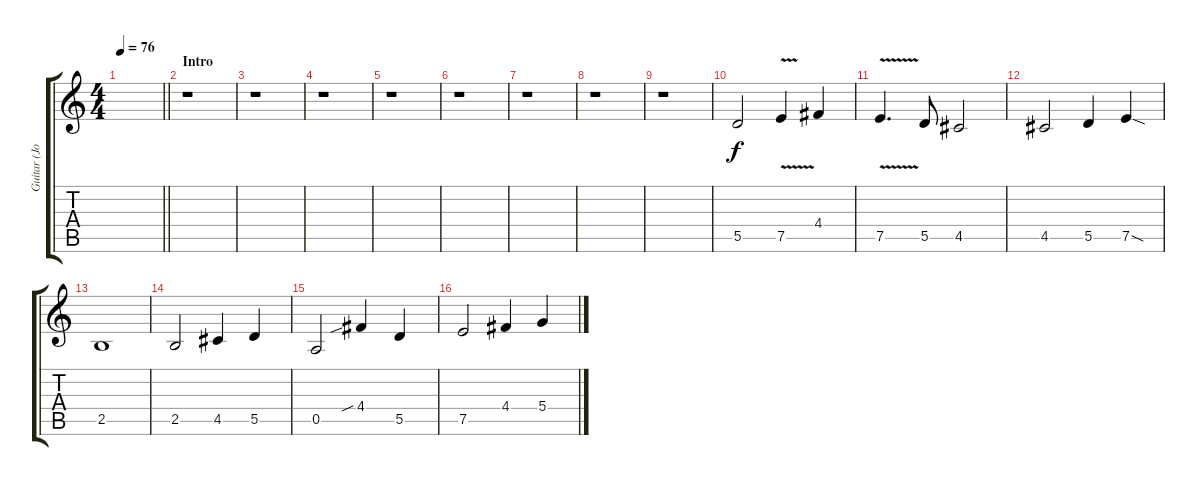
\track ("Guitar (Joe Walsh) rt ch" "Guitar (Jo") {instrument electricguitarclean}
\staff {score tabs}
\tuning (E4 B3 G3 D3 A2 E2) {hide}
\ts (4 4)
\tempo 76
\clef g2
\barLineRight lightlight
\ks c
|
\section ("" "Intro")
r.1 |
r.1 |
r.1 |
r.1 |
r.1 |
r.1 |
r.1 |
r.1 |
5.5.2 7.5{v}.4 4.4.4 |
7.5{v}.4{d} 5.5.8 4.5.2 |
4.5.2 5.5.4 7.5{sod}.4 |
2.5.1 |
2.5.2 4.5.4 5.5.4 |
0.5.2 4.4{sib}.4 5.5.4 |
7.5.2 4.4.4 5.4.4
